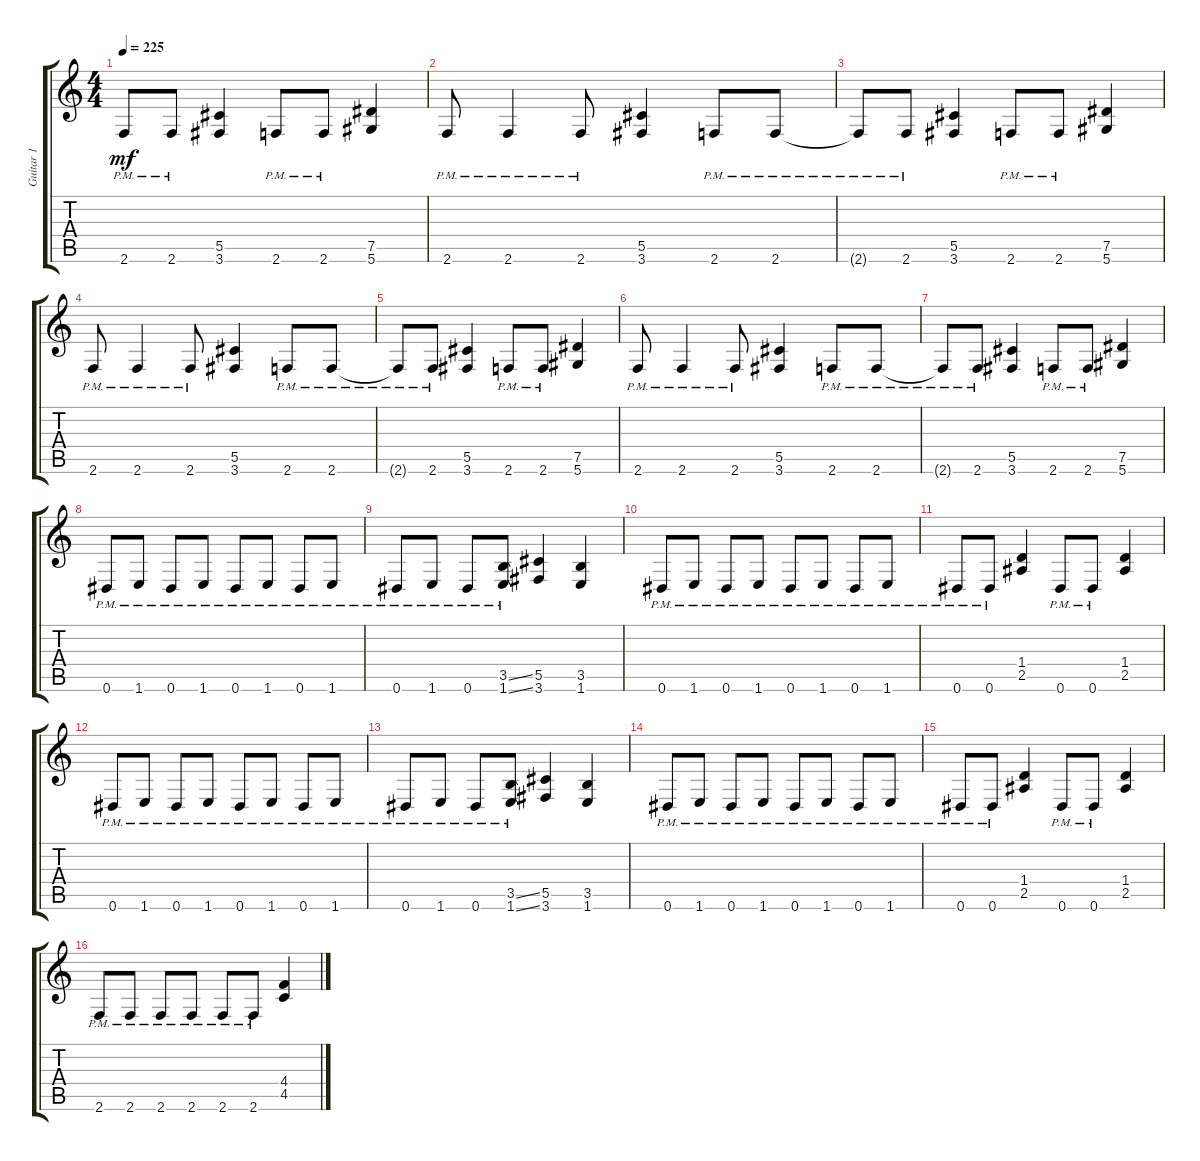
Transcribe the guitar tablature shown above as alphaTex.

\track ("Guitar 1" "Guitar 1") {instrument distortionguitar}
\staff {score tabs}
\tuning (Eb4 Bb3 Gb3 Db3 Ab2 Eb2) {hide}
\ts (4 4)
\tempo 225
\clef g2
\ks c
2.6{pm t}.8{dy mf} 2.6{pm}.8 (5.5 3.6).4 2.6{pm}.8 2.6{pm}.8 (7.5 5.6).4 |
2.6{pm}.8 2.6{pm}.4 2.6{pm}.8 (5.5 3.6).4 2.6{pm}.8 2.6{pm}.8 |
2.6{pm t}.8 2.6{pm}.8 (5.5 3.6).4 2.6{pm}.8 2.6{pm}.8 (7.5 5.6).4 |
2.6{pm}.8 2.6{pm}.4 2.6{pm}.8 (5.5 3.6).4 2.6{pm}.8 2.6{pm}.8 |
2.6{pm t}.8 2.6{pm}.8 (5.5 3.6).4 2.6{pm}.8 2.6{pm}.8 (7.5 5.6).4 |
2.6{pm}.8 2.6{pm}.4 2.6{pm}.8 (5.5 3.6).4 2.6{pm}.8 2.6{pm}.8 |
2.6{pm t}.8 2.6{pm}.8 (5.5 3.6).4 2.6{pm}.8 2.6{pm}.8 (7.5 5.6).4 |
0.6{pm}.8 1.6{pm}.8 0.6{pm}.8 1.6{pm}.8 0.6{pm}.8 1.6{pm}.8 0.6{pm}.8 1.6{pm}.8 |
0.6{pm}.8 1.6{pm}.8 0.6{pm}.8 (3.5{ss} 1.6{ss pm}).8 (5.5 3.6).4 (3.5 1.6).4 |
0.6{pm}.8 1.6{pm}.8 0.6{pm}.8 1.6{pm}.8 0.6{pm}.8 1.6{pm}.8 0.6{pm}.8 1.6{pm}.8 |
0.6{pm}.8 0.6{pm}.8 (1.4 2.5).4 0.6{pm}.8 0.6{pm}.8 (1.4 2.5).4 |
0.6{pm}.8 1.6{pm}.8 0.6{pm}.8 1.6{pm}.8 0.6{pm}.8 1.6{pm}.8 0.6{pm}.8 1.6{pm}.8 |
0.6{pm}.8 1.6{pm}.8 0.6{pm}.8 (3.5{ss pm} 1.6{ss pm}).8 (5.5 3.6).4 (3.5 1.6).4 |
0.6{pm}.8 1.6{pm}.8 0.6{pm}.8 1.6{pm}.8 0.6{pm}.8 1.6{pm}.8 0.6{pm}.8 1.6{pm}.8 |
0.6{pm}.8 0.6{pm}.8 (1.4 2.5).4 0.6{pm}.8 0.6{pm}.8 (1.4 2.5).4 |
2.6{pm}.8 2.6{pm}.8 2.6{pm}.8 2.6{pm}.8 2.6{pm}.8 2.6{pm}.8 (4.4 4.5).4
